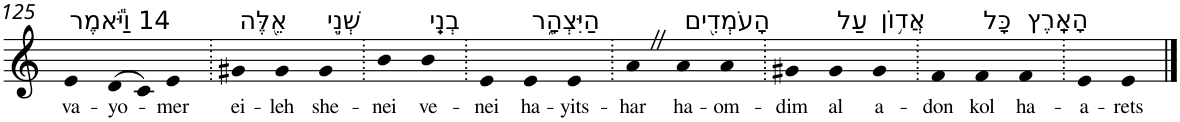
**kern	**text
*part1	*part1
*staff1	*staff1
*I"Piano	*
*I'Pno	*
!!LO:PB:g=z
*clefG2	*
*k[]	*
=125	=125
!LO:TX:a:t=14 וַיֹּ֕אמֶר	!
!	!LO:LY:b
4e	va-
!	!LO:LY:b
(>8d	-yo-
8c)	.
!	!LO:LY:b
4e	-mer
=126.	=126.
!LO:TX:a:t=אֵ֖לֶּה	!
!	!LO:LY:b
4g#X	ei-
!	!LO:LY:b
4g#	-leh
!LO:TX:a:t=שְׁנֵ֣י	!
!	!LO:LY:b
4g#	she-
=127.	=127.
!	!LO:LY:b
4b	-nei
!LO:TX:a:t=בְנֵֽי	!
!	!LO:LY:b
4b	ve-
=128.	=128.
!	!LO:LY:b
4e	-nei
!LO:TX:a:t=הַיִּצְהָ֑ר	!
!	!LO:LY:b
4e	ha-
!	!LO:LY:b
4e	-yits-
=129.	=129.
!	!LO:LY:b
4aZ	-har
!LO:TX:a:t=הָעֹמְדִ֖ים	!
!	!LO:LY:b
4a	ha-
!	!LO:LY:b
4a	-om-
=130.	=130.
!	!LO:LY:b
4g#X	-dim
!LO:TX:a:t=עַל	!
!	!LO:LY:b
4g#	al
!LO:TX:a:t=אֲד֥וֹן	!
!	!LO:LY:b
4g#	a-
=131.	=131.
!	!LO:LY:b
4f	-don
!LO:TX:a:t=כָּל	!
!	!LO:LY:b
4f	kol
!LO:TX:a:t=הָאָֽרֶץ	!
!	!LO:LY:b
4f	ha-
=132.	=132.
!	!LO:LY:b
4e	-a-
!	!LO:LY:b
4e	-rets
==	==
*-	*-
